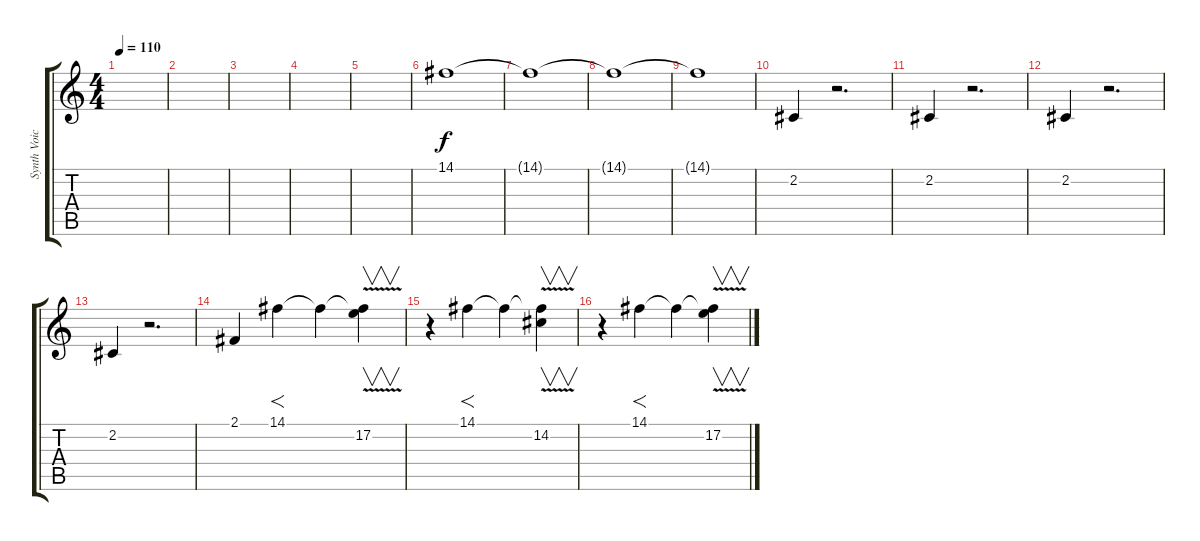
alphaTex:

\track ("Synth Voice" "Synth Voic") {instrument choiraahs}
\staff {score tabs}
\tuning (E4 B3 G3 D3 A2 E2) {hide}
\ts (4 4)
\tempo 110
\clef g2
\ks c
|
|
|
|
|
14.1.1 |
14.1{t}.1 |
14.1{t}.1 |
14.1{t}.1 |
2.2.4{balance 12} r.2{d} |
2.2.4 r.2{d} |
2.2.4 r.2{d} |
2.2.4 r.2{d} |
2.1.4 14.1.4{f balance 8} 14.1{t}.4 (14.1{t} 17.2{v}).4{v} |
r.4 14.1.4{f} 14.1{t}.4 (14.1{t} 14.2{v}).4{v} |
r.4 14.1.4{f} 14.1{t}.4 (14.1{t} 17.2{v}).4{v}
